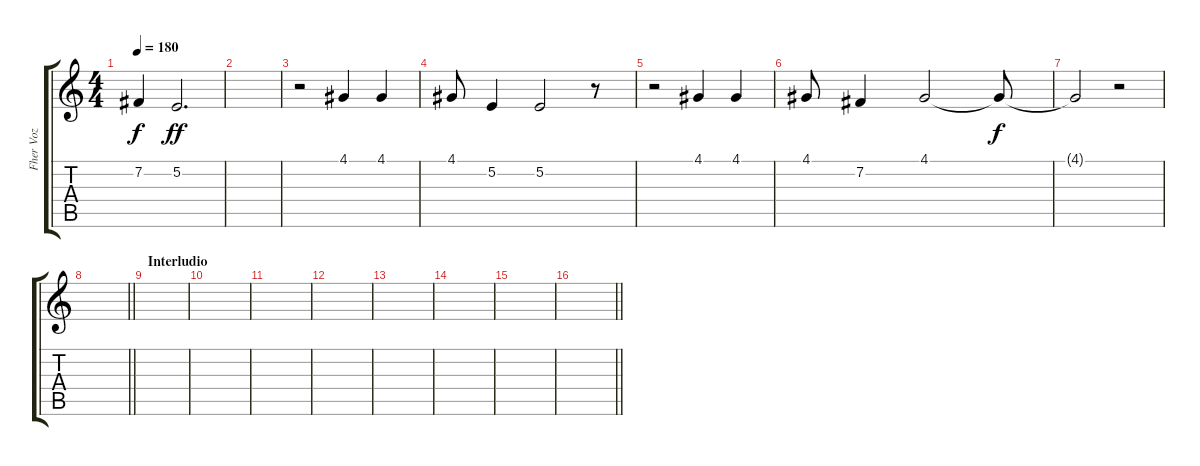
\track ("Fher Voz" "Fher Voz") {instrument flute}
\staff {score tabs}
\tuning (E4 B3 G3 D3 A2 E2) {hide}
\ts (4 4)
\tempo 180
\clef g2
\ks c
7.2{t}.4{dy f} 5.2.2{d dy ff} |
|
r.2 4.1.4 4.1.4 |
4.1.8 5.2.4 5.2.2 r.8 |
r.2 4.1.4 4.1.4 |
4.1.8 7.2.4 4.1.2 4.1{t}.8{dy f} |
4.1{t}.2 r.2 |
\barLineRight lightlight
|
\section ("" "Interludio")
|
|
|
|
|
|
|
\barLineRight lightlight
